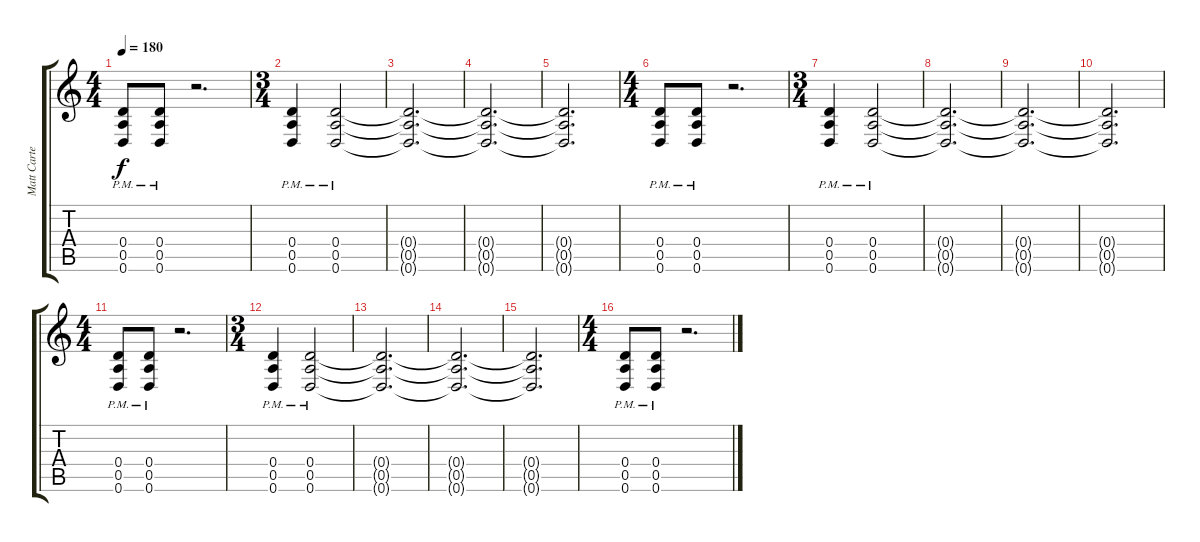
\track ("Matt Carter Left" "Matt Carte") {instrument overdrivenguitar}
\staff {score tabs}
\tuning (E4 B3 G3 D3 A2 D2) {hide}
\ts (4 4)
\tempo 180
\clef g2
\ks c
(0.4{pm} 0.5{pm} 0.6{pm}).8{dy f} (0.4{pm} 0.5{pm} 0.6{pm}).8 r.2{d} |
\ts (3 4)
(0.4{pm} 0.5{pm} 0.6{pm}).4 (0.4{pm} 0.5{pm} 0.6{pm}).2 |
(0.4{t} 0.5{t} 0.6{t}).2{d} |
(0.4{t} 0.5{t} 0.6{t}).2{d} |
(0.4{t} 0.5{t} 0.6{t}).2{d} |
\ts (4 4)
(0.4{pm} 0.5{pm} 0.6{pm}).8 (0.4{pm} 0.5{pm} 0.6{pm}).8 r.2{d} |
\ts (3 4)
(0.4{pm} 0.5{pm} 0.6{pm}).4 (0.4{pm} 0.5{pm} 0.6{pm}).2 |
(0.4{t} 0.5{t} 0.6{t}).2{d} |
(0.4{t} 0.5{t} 0.6{t}).2{d} |
(0.4{t} 0.5{t} 0.6{t}).2{d} |
\ts (4 4)
(0.4{pm} 0.5{pm} 0.6{pm}).8 (0.4{pm} 0.5{pm} 0.6{pm}).8 r.2{d} |
\ts (3 4)
(0.4{pm} 0.5{pm} 0.6{pm}).4 (0.4{pm} 0.5{pm} 0.6{pm}).2 |
(0.4{t} 0.5{t} 0.6{t}).2{d} |
(0.4{t} 0.5{t} 0.6{t}).2{d} |
(0.4{t} 0.5{t} 0.6{t}).2{d} |
\ts (4 4)
(0.4{pm} 0.5{pm} 0.6{pm}).8 (0.4{pm} 0.5{pm} 0.6{pm}).8 r.2{d}
